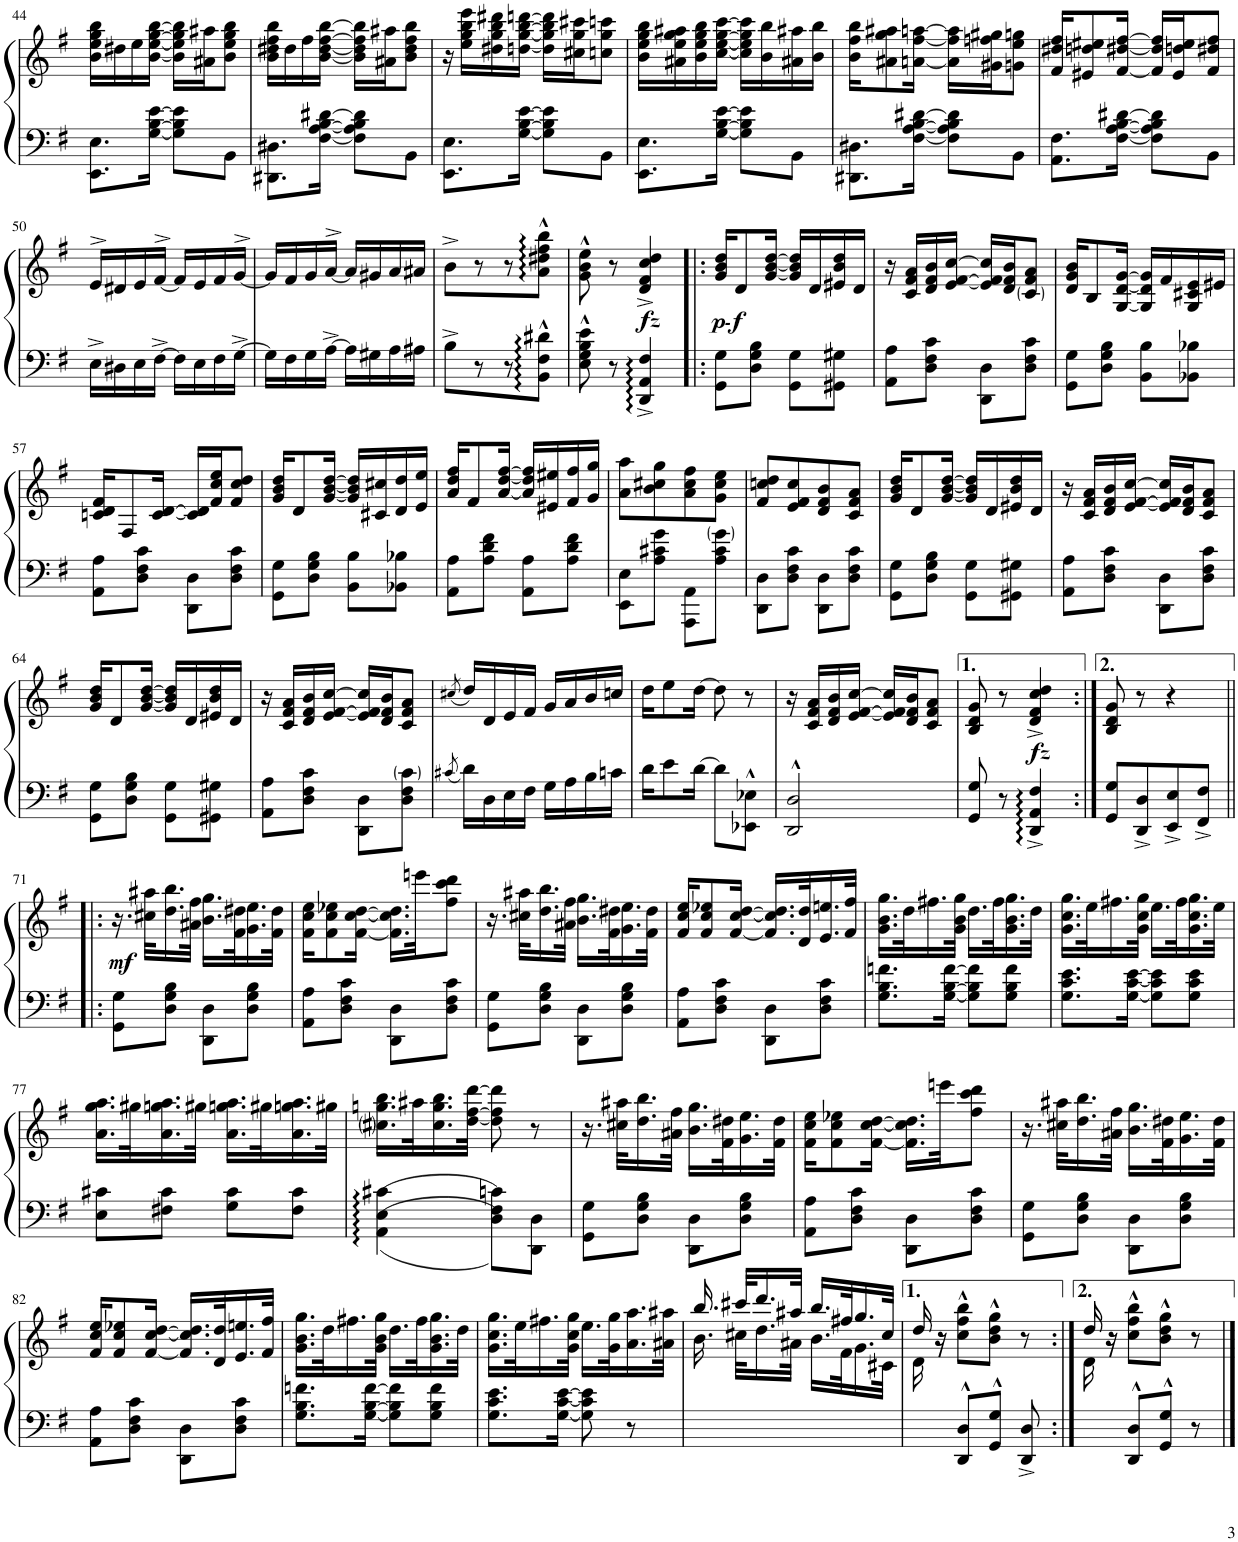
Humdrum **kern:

**kern	**kern	**dynam
*part1	*part1	*part1
*staff2	*staff1	*staff1/2
*I"Piano	*	*
*I'Pno.	*	*
!!LO:PB:g=z
*clefF4	*clefG2	*
*k[f#]	*k[f#]	*
*M2/4	*M2/4	*
=44	=44	=44
8.EE\ 8.E\L	16b\ 16ee\ 16gg\ 16bb\LL	.
.	16dd#X\	.
.	16ee\	.
[16G\ [16B\ [16e\Jk	[16b\ [<16ee\ [16gg\ [16bb\JJ	.
8G\] 8B\] 8e\]L	16b\] 16ee\] 16gg\] 16bb\]LL	.
.	16a#X\ 16aa#X\J	.
8BB\J	8b\ 8ee\ 8gg\ 8bb\J	.
=45	=45	=45
8.DD#X\ 8.D#X\L	16b\ 16dd#X\ 16ff#\ 16bb\LL	.
.	16dd#\	.
.	16ff#\	.
[16F#\ [16A\ [16B\ [16d#X\Jk	[16b\ [<16dd#\ [16ff#\ [16bb\JJ	.
8F#\] 8A\] 8B\] 8d#\]L	16b\] 16dd#\] 16ff#\] 16bb\]LL	.
.	16a#X\ 16aa#X\J	.
8BB\J	8b\ 8dd#\ 8ff#\ 8bb\J	.
=46	=46	=46
8.EE\ 8.E\L	16r	.
.	16ee\ 16gg\ 16bb\ 16eee\LL	.
.	16dd#X\ 16gg\ 16bb\ 16ddd#X\	.
[16G\ [16B\ [16e\Jk	[16ddn\ [<16gg\ [16bb\ [16dddn\JJ	.
8G\] 8B\] 8e\]L	16dd\] 16gg\] 16bb\] 16ddd\]LL	.
.	16cc#X\ 16gg\ 16ccc#X\J	.
8BB\J	8ccn\ 8gg\ 8cccn\J	.
=47	=47	=47
8.EE\ 8.E\L	16b\ 16ee\ 16gg\ 16bb\LL	.
.	16a#X\ 16ee\ 16gg\ 16aa#X\	.
.	16b\ 16ee\ 16gg\ 16bb\	.
[16G\ [16B\ [16e\Jk	[16cc\ [16ee\ [16gg\ [16ccc\JJ	.
8G\] 8B\] 8e\]L	16cc\] 16ee\] 16gg\] 16ccc\]LL	.
.	16b\ 16bb\	.
8BB\J	16a#X\ 16aa#X\	.
.	16b\ 16bb\JJ	.
=48	=48	=48
8.DD#X\ 8.D#X\L	16b\ 16ff#\ 16bb\KL	.
.	8a#X\ 8gg\ 8aa#X\	.
[16F#\ [16A\ [16B\ [16d#X\Jk	[16an\ [<16ff#\ [16aan\Jk	.
8F#\] 8A\] 8B\] 8d#\]L	16a\] 16ff#\] 16aa\]LL	.
.	16g#X\ 16ffn\ 16gg#X\J	.
8BB\J	8gn\ 8ee\ 8ggn\J	.
=49	=49	=49
8.AA\ 8.F#\L	16f#/ 16dd#X/ 16ff#/KL	.
.	8e#X/ 8ddn/ 8ee#X/	.
[16F#\ [16A\ [16B\ [16d#X\Jk	[16f#/ [16dd#X/ [16ff#/Jk	.
8F#\] 8A\] 8B\] 8d#\]L	16f#/] 16dd#/] 16ff#/]LL	.
.	16e#/ 16ddn/ 16ee#/J	.
8BB\J	8f#/ 8dd#X/ 8ff#/J	.
!!LO:LB:g=z
=50	=50	=50
16E^\LL	16e^>/LL	.
16D#X\	16d#X/	.
16E\	16e/	.
[16F#^\JJ	[16f#^>/JJ	.
16F#\LL]	16f#/LL]	.
16E\	16e/	.
16F#\	16f#/	.
[16G^\JJ	[16g^>/JJ	.
=51	=51	=51
16G\LL]	16g/LL]	.
16F#\	16f#/	.
16G\	16g/	.
[16A^\JJ	[16a^>/JJ	.
16A\LL]	16a/LL]	.
16G#X\	16g#X/	.
16A\	16a/	.
16A#X\JJ	16a#X/JJ	.
=52	=52	=52
8B^\L	8b^\L	.
8r	8r	.
8r	8r	.
8BB\^^ 8F#\^^ 8d#X\^^J	8a\^^ 8dd#X\^^ 8ff#\^^ 8bb\^^J	.
=53	=53	=53
8E\^^ 8G\^^ 8B\^^ 8e\^^	8g\^^ 8b\^^ 8ee\^^	.
8r	8r	.
!	!	!LO:DY:b
4DD/^ 4AA/^ 4F#/^	4d/^ 4f#/^ 4cc/^ 4dd/^	fz
=54!|:	=54!|:	=54!|:
!	!	!LO:DY:b
!	!	!LO:DY:n=1:b
!	!	!LO:DY:n=2:b
8GG\ 8G\L	16g/ 16b/ 16dd/KL	p other-dynamics f
.	8d/	.
8D\ 8G\ 8B\J	.	.
.	[16g/ [<16b/ [16dd/Jk	.
8GG\ 8G\L	16g/] 16b/] 16dd/]LL	.
.	16d/	.
8GG#X\ 8G#X\J	16e#X/ 16b/ 16dd/	.
.	16d/JJ	.
=55	=55	=55
8AA\ 8A\L	16r	.
.	16c/ 16f#/ 16a/LL	.
8D\ 8F#\ 8c\J	16d/ 16f#/ 16b/	.
.	[16e/ [16f#/ [16cc/JJ	.
8DD\ 8D\L	16e/] 16f#/] 16cc/]LL	.
.	16d/ 16f#/ 16b/J	.
8D\ 8F#\ 8c\J	8c/ 8f#/ 8a/J	.
=56	=56	=56
8GG\ 8G\L	16d/ 16g/ 16b/KL	.
.	8B/	.
8D\ 8G\ 8B\J	.	.
.	[16G/ [16d/ [16g/Jk	.
8BB\ 8B\L	16G/] 16d/] 16g/]LL	.
.	16f#/	.
8BB-X\ 8B-X\J	16G/ 16c#X/ 16e/	.
.	16e#X/JJ	.
!!LO:LB:g=z
=57	=57	=57
8AA\ 8A\L	16cn/ 16d/ 16f#/KL	.
.	8F#/	.
8D\ 8F#\ 8c\J	.	.
.	[16c/ [16d/Jk	.
8DD\ 8D\L	16c/] 16d/]LL	.
.	16f#/ 16cc/ 16ee/J	.
8D\ 8F#\ 8c\J	8f#/ 8cc/ 8dd/J	.
=58	=58	=58
8GG\ 8G\L	16g/ 16b/ 16dd/KL	.
.	8d/	.
8D\ 8G\ 8B\J	.	.
.	[16g/ [<16b/ [16dd/Jk	.
8BB\ 8B\L	16g/] 16b/] 16dd/]LL	.
.	16c#X/ 16cc#X/	.
8BB-X\ 8B-X\J	16d/ 16dd/	.
.	16e/ 16ee/JJ	.
=59	=59	=59
8AA\ 8A\L	16a/ 16dd/ 16ff#/KL	.
.	8f#/	.
8A\ 8d\ 8f#\J	.	.
.	[16a/ [<16dd/ [16ff#/Jk	.
8AA\ 8A\L	16a/] 16dd/] 16ff#/]LL	.
.	16e#X/ 16ee#X/	.
8A\ 8d\ 8f#\J	16f#/ 16ff#/	.
.	16g/ 16gg/JJ	.
=60	=60	=60
8EE\ 8E\L	8a\ 8aa\L	.
8A\ 8c#X\ 8g\J	8b\ 8cc#X\ 8gg\	.
8AAA\ 8AA\L	8a\ 8cc#\ 8ff#\	.
8A\ 8c#\ 8g\J	8g\ 8cc#\ 8ee\J	.
=61	=61	=61
8DD\ 8D\L	8f#/ 8ccn/ 8dd/L	.
8D\ 8F#\ 8c\J	8e/ 8f#/ 8cc/	.
8DD\ 8D\L	8d/ 8f#/ 8b/	.
8D\ 8F#\ 8c\J	8c/ 8f#/ 8a/J	.
=62	=62	=62
8GG\ 8G\L	16g/ 16b/ 16dd/KL	.
.	8d/	.
8D\ 8G\ 8B\J	.	.
.	[16g/ [<16b/ [16dd/Jk	.
8GG\ 8G\L	16g/] 16b/] 16dd/]LL	.
.	16d/	.
8GG#X\ 8G#X\J	16e#X/ 16b/ 16dd/	.
.	16d/JJ	.
=63	=63	=63
8AA\ 8A\L	16r	.
.	16c/ 16f#/ 16a/LL	.
8D\ 8F#\ 8c\J	16d/ 16f#/ 16b/	.
.	[16e/ [16f#/ [16cc/JJ	.
8DD\ 8D\L	16e/] 16f#/] 16cc/]LL	.
.	16d/ 16f#/ 16b/J	.
8D\ 8F#\ 8c\J	8c/ 8f#/ 8a/J	.
!!LO:LB:g=z
=64	=64	=64
8GG\ 8G\L	16g/ 16b/ 16dd/KL	.
.	8d/	.
8D\ 8G\ 8B\J	.	.
.	[16g/ [<16b/ [16dd/Jk	.
8GG\ 8G\L	16g/] 16b/] 16dd/]LL	.
.	16d/	.
8GG#X\ 8G#X\J	16e#X/ 16b/ 16dd/	.
.	16d/JJ	.
=65	=65	=65
8AA\ 8A\L	16r	.
.	16c/ 16f#/ 16a/LL	.
8D\ 8F#\ 8c\J	16d/ 16f#/ 16b/	.
.	[16e/ [16f#/ [16cc/JJ	.
8DD\ 8D\L	16e/] 16f#/] 16cc/]LL	.
.	16d/ 16f#/ 16b/J	.
8D\ 8F#\ 8c\J	8c/ 8f#/ 8a/J	.
=66	=66	=66
8qc#X/	(8qcc#X/	.
16d\LL	16dd/LL)	.
16D\	16d/	.
16E\	16e/	.
16F#\JJ	16f#/JJ	.
16G\LL	16g/LL	.
16A\	16a/	.
16B\	16b/	.
16cn\JJ	16ccn/JJ	.
=67	=67	=67
16d\KL	16dd\KL	.
8e\	8ee\	.
[16d\Jk	[16dd\Jk	.
8d\L]	8dd\]	.
8EE-X\^^ 8E-X\^^J	8r	.
=68	=68	=68
2DD/^^ 2D/^^	16r	.
.	16c/ 16f#/ 16a/LL	.
.	16d/ 16f#/ 16b/	.
.	[16e/ [16f#/ [16cc/JJ	.
.	16e/] 16f#/] 16cc/]LL	.
.	16d/ 16f#/ 16b/J	.
.	8c/ 8f#/ 8a/J	.
=69	=69	=69
8GG/ 8G/	8B/ 8d/ 8g/	.
8r	8r	.
!	!	!LO:DY:b
4DD/^ 4AA/^ 4F#/^	4d/^ 4f#/^ 4cc/^ 4dd/^	fz
=70:|!	=70:|!	=70:|!
8GG/ 8G/L	8B/ 8d/ 8g/	.
8DD/^ 8D/^	8r	.
8EE/^ 8E/^	4r	.
8FF#/^ 8F#/^J	.	.
!!LO:LB:g=z
=71!|:	=71!|:	=71!|:
!	!	!LO:DY:b
8GG\ 8G\L	16.r	mf
.	32cc#X\ 32aa#X\KLL	.
8D\ 8G\ 8B\J	16.dd\ 16.bb\	.
.	32a#X\ 32ff#\JJk	.
8DD\ 8D\L	16.b\ 16.gg\LL	.
.	32f#\ 32dd#X\K	.
8D\ 8G\ 8B\J	16.g\ 16.ee\	.
.	32f#\ 32dd#\JJk	.
=72	=72	=72
8AA\ 8A\L	16f#\ 16cc\ 16ee\KL	.
.	8f#\ 8cc\ 8ee-X\	.
8D\ 8F#\ 8c\J	.	.
.	[16f#\ [16cc\ [16dd\Jk	.
8DD\ 8D\L	16.f#\] 16.cc\] 16.dd\]LL	.
.	32eeen\JK	.
8D\ 8F#\ 8c\J	8ff#\ 8ccc\ 8ddd\J	.
=73	=73	=73
8GG\ 8G\L	16.r	.
.	32cc#X\ 32aa#X\KLL	.
8D\ 8G\ 8B\J	16.dd\ 16.bb\	.
.	32a#X\ 32ff#\JJk	.
8DD\ 8D\L	16.b\ 16.gg\LL	.
.	32f#\ 32dd#X\K	.
8D\ 8G\ 8B\J	16.g\ 16.ee\	.
.	32f#\ 32dd#\JJk	.
=74	=74	=74
8AA\ 8A\L	16f#/ 16cc/ 16ee/KL	.
.	8f#/ 8cc/ 8ee-X/	.
8D\ 8F#\ 8c\J	.	.
.	[16f#/ [16cc/ [16dd/Jk	.
8DD\ 8D\L	16.f#/] 16.cc/] 16.dd/]LL	.
.	32d/ 32dd/K	.
8D\ 8F#\ 8c\J	16.e/ 16.een/	.
.	32f#/ 32ff#/JJk	.
=75	=75	=75
8.G\ 8.B\ 8.fn\L	16.g\ 16.b\ 16.gg\LL	.
.	32dd\K	.
.	16.ff#X\	.
[16G\ [16B\ [16f\Jk	.	.
.	32g\ 32b\ 32gg\JJk	.
8G\] 8B\] 8f\]L	16.dd\LL	.
.	32ff#\K	.
8G\ 8B\ 8f\J	16.g\ 16.b\ 16.gg\	.
.	32dd\JJk	.
=76	=76	=76
8.G\ 8.c\ 8.e\L	16.g\ 16.cc\ 16.gg\LL	.
.	32ee\K	.
.	16.ff#X\	.
[16G\ [<16c\ [16e\Jk	.	.
.	32g\ 32cc\ 32gg\JJk	.
8G\] 8c\] 8e\]L	16.ee\LL	.
.	32ff#\K	.
8G\ 8c\ 8e\J	16.g\ 16.cc\ 16.gg\	.
.	32ee\JJk	.
!!LO:LB:g=z
=77	=77	=77
8E\ 8c#X\L	16.a\ 16.gg\ 16.aa\LL	.
.	32gg#X\K	.
8F#X\ 8c#\J	16.a\ 16.ggn\ 16.aa\	.
.	32gg#X\JJk	.
8G\ 8c#\L	16.a\ 16.ggn\ 16.aa\LL	.
.	32gg#X\K	.
8F#\ 8c#\J	16.a\ 16.ggn\ 16.aa\	.
.	32gg#X\JJk	.
=78	=78	=78
4AA\ 4E\ 4c#X\	16.cc#i\ 16.ggn\ 16.bb\LL	.
.	32aa#X\K	.
.	16.cc#\ 16.gg\ 16.bb\	.
.	[32dd\ [32ff#\ [32ddd\JJk	.
8D\ 8F#\ 8cn\L	8dd\] 8ff#\] 8ddd\]	.
8DD\ 8D\J	8r	.
=79	=79	=79
8GG\ 8G\L	16.r	.
.	32cc#X\ 32aa#X\KLL	.
8D\ 8G\ 8B\J	16.dd\ 16.bb\	.
.	32a#X\ 32ff#\JJk	.
8DD\ 8D\L	16.b\ 16.gg\LL	.
.	32f#\ 32dd#X\K	.
8D\ 8G\ 8B\J	16.g\ 16.ee\	.
.	32f#\ 32dd#\JJk	.
=80	=80	=80
8AA\ 8A\L	16f#\ 16cc\ 16ee\KL	.
.	8f#\ 8cc\ 8ee-X\	.
8D\ 8F#\ 8c\J	.	.
.	[16f#\ [16cc\ [16dd\Jk	.
8DD\ 8D\L	16.f#\] 16.cc\] 16.dd\]LL	.
.	32eeen\JK	.
8D\ 8F#\ 8c\J	8ff#\ 8ccc\ 8ddd\J	.
=81	=81	=81
8GG\ 8G\L	16.r	.
.	32cc#X\ 32aa#X\KLL	.
8D\ 8G\ 8B\J	16.dd\ 16.bb\	.
.	32a#X\ 32ff#\JJk	.
8DD\ 8D\L	16.b\ 16.gg\LL	.
.	32f#\ 32dd#X\K	.
8D\ 8G\ 8B\J	16.g\ 16.ee\	.
.	32f#\ 32dd#\JJk	.
!!LO:LB:g=z
=82	=82	=82
8AA\ 8A\L	16f#/ 16cc/ 16ee/KL	.
.	8f#/ 8cc/ 8ee-X/	.
8D\ 8F#\ 8c\J	.	.
.	[16f#/ [16cc/ [16dd/Jk	.
8DD\ 8D\L	16.f#/] 16.cc/] 16.dd/]LL	.
.	32d/ 32dd/K	.
8D\ 8F#\ 8c\J	16.e/ 16.een/	.
.	32f#/ 32ff#/JJk	.
=83	=83	=83
8.G\ 8.B\ 8.fn\L	16.g\ 16.b\ 16.gg\LL	.
.	32dd\K	.
.	16.ff#X\	.
[16G\ [16B\ [16f\Jk	.	.
.	32g\ 32b\ 32gg\JJk	.
8G\] 8B\] 8f\]L	16.dd\LL	.
.	32ff#\K	.
8G\ 8B\ 8f\J	16.g\ 16.b\ 16.gg\	.
.	32dd\JJk	.
=84	=84	=84
8.G\ 8.c\ 8.e\L	16.g\ 16.cc\ 16.gg\LL	.
.	32ee\K	.
.	16.ff#X\	.
[16G\ [<16c\ [16e\Jk	.	.
.	32g\ 32cc\ 32gg\JJk	.
8G\] 8c\] 8e\]	16.ee\LL	.
.	32g\ 32gg\K	.
8r	16.a\ 16.aa\	.
.	32a#X\ 32aa#X\JJk	.
=85	=85	=85
*	*^	*
2ryy	16.bb/	16.b\	.
.	32ccc#X/KLL	32cc#X\KLL	.
.	16.ddd/	16.dd\	.
.	32aa#X/JJk	32a#X\JJk	.
.	16.bb/LL	16.b\LL	.
.	32ff#X/K	32f#\K	.
.	16.gg/	16.g\	.
.	32cc#/JJk	32c#X\JJk	.
=86	=86	=86	=86
16ryy	16dd/	16d\	.
16r	16r	4..ryy	.
8DD/^^ 8D/^^L	8cc\^^ 8ff#\^^ 8bb\^^L	.	.
8GG/^^ 8G/^^J	8b\^^ 8dd\^^ 8gg\^^J	.	.
8DD/^ 8D/^	8r	.	.
=87:|!	=87:|!	=87:|!	=87:|!
16ryy	16dd/	16d\	.
16r	16r	4..ryy	.
8DD/^^ 8D/^^L	8cc\^^ 8ff#\^^ 8bb\^^L	.	.
8GG/^^ 8G/^^J	8b\^^ 8dd\^^ 8gg\^^J	.	.
8r	8r	.	.
*	*v	*v	*
==	==	==
*-	*-	*-
